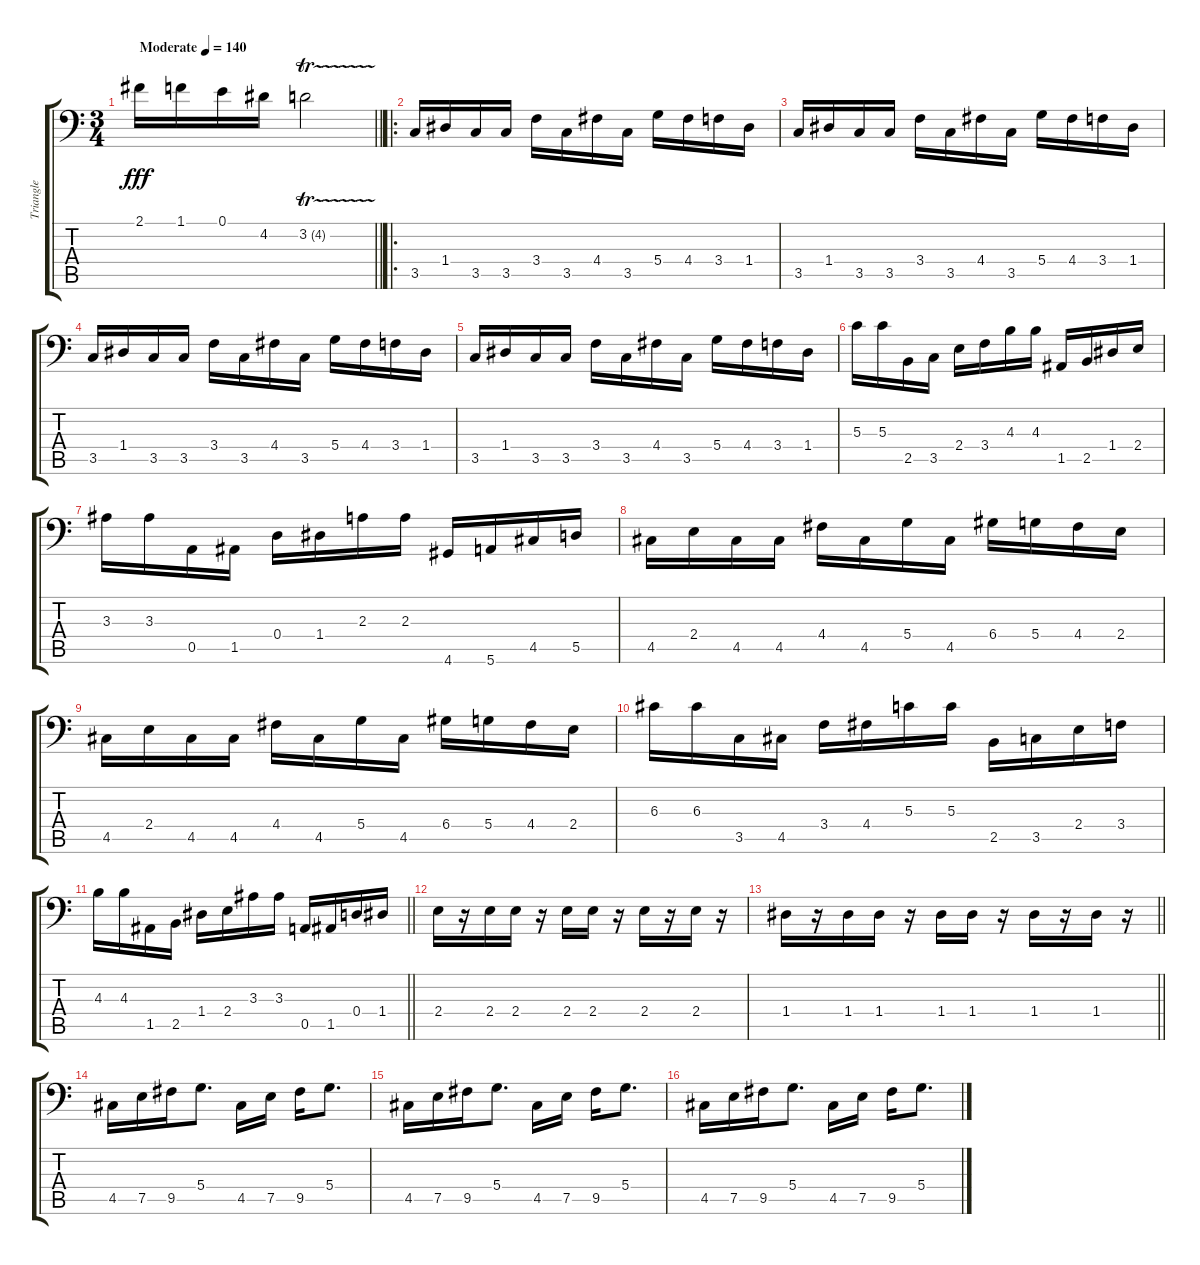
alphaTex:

\track ("Triangle" "Triangle") {instrument electricbassfinger}
\staff {score tabs}
\tuning (E3 B2 G2 D2 A1 E1) {hide}
\ts (3 4)
\tempo (140 "Moderate")
\clef f4
\barLineRight lightlight
\ks c
2.1.16{dy fff instrument electricbassfinger} 1.1.16 0.1.16 4.2.16 3.2{tr (4 32)}.2 |
\ro
3.5.16 1.4.16 3.5.16 3.5.16 3.4.16 3.5.16 4.4.16 3.5.16 5.4.16 4.4.16 3.4.16 1.4.16 |
3.5.16 1.4.16 3.5.16 3.5.16 3.4.16 3.5.16 4.4.16 3.5.16 5.4.16 4.4.16 3.4.16 1.4.16 |
3.5.16 1.4.16 3.5.16 3.5.16 3.4.16 3.5.16 4.4.16 3.5.16 5.4.16 4.4.16 3.4.16 1.4.16 |
3.5.16 1.4.16 3.5.16 3.5.16 3.4.16 3.5.16 4.4.16 3.5.16 5.4.16 4.4.16 3.4.16 1.4.16 |
5.3.16 5.3.16 2.5.16 3.5.16 2.4.16 3.4.16 4.3.16 4.3.16 1.5.16 2.5.16 1.4.16 2.4.16 |
3.3.16 3.3.16 0.5.16 1.5.16 0.4.16 1.4.16 2.3.16 2.3.16 4.6.16 5.6.16 4.5.16 5.5.16 |
4.5.16 2.4.16 4.5.16 4.5.16 4.4.16 4.5.16 5.4.16 4.5.16 6.4.16 5.4.16 4.4.16 2.4.16 |
4.5.16 2.4.16 4.5.16 4.5.16 4.4.16 4.5.16 5.4.16 4.5.16 6.4.16 5.4.16 4.4.16 2.4.16 |
6.3.16 6.3.16 3.5.16 4.5.16 3.4.16 4.4.16 5.3.16 5.3.16 2.5.16 3.5.16 2.4.16 3.4.16 |
\barLineRight lightlight
4.3.16 4.3.16 1.5.16 2.5.16 1.4.16 2.4.16 3.3.16 3.3.16 0.5.16 1.5.16 0.4.16 1.4.16 |
2.4.16 r.16 2.4.16 2.4.16 r.16 2.4.16 2.4.16 r.16 2.4.16 r.16 2.4.16 r.16 |
\barLineRight lightlight
1.4.16 r.16 1.4.16 1.4.16 r.16 1.4.16 1.4.16 r.16 1.4.16 r.16 1.4.16 r.16 |
4.5.16 7.5.16 9.5.16 5.4.8{d} 4.5.16 7.5.16 9.5.16 5.4.8{d} |
4.5.16 7.5.16 9.5.16 5.4.8{d} 4.5.16 7.5.16 9.5.16 5.4.8{d} |
4.5.16 7.5.16 9.5.16 5.4.8{d} 4.5.16 7.5.16 9.5.16 5.4.8{d}
